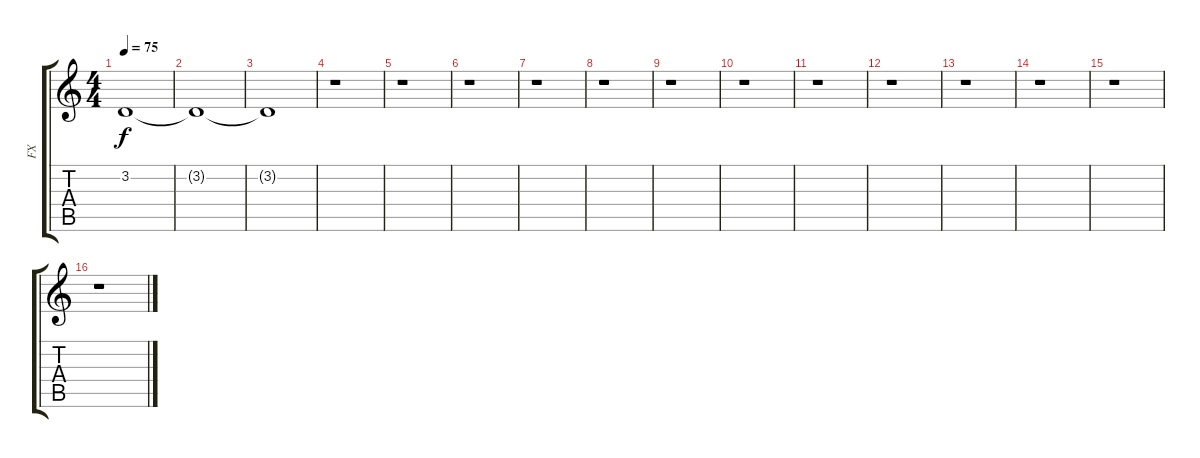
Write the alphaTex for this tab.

\track ("FX" "FX") {instrument seashore}
\staff {score tabs}
\tuning (E4 B3 G3 D3 A2 E2) {hide}
\ts (4 4)
\tempo 75
\clef g2
\ks c
3.2.1{dy f instrument seashore} |
3.2{t}.1 |
3.2{t}.1 |
r.1 |
r.1 |
r.1 |
r.1 |
r.1 |
r.1 |
r.1 |
r.1 |
r.1 |
r.1 |
r.1 |
r.1 |
r.1
